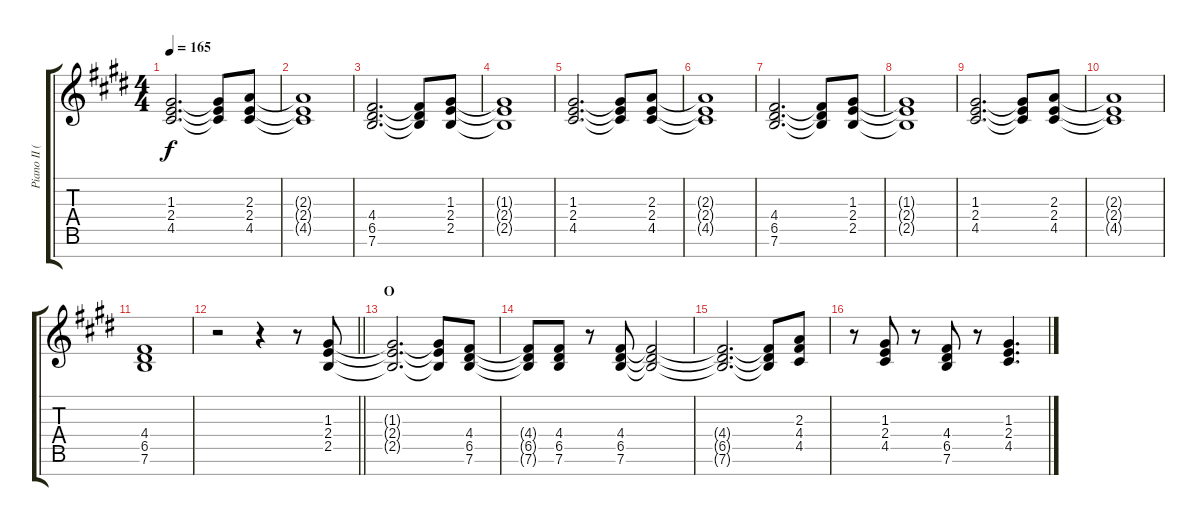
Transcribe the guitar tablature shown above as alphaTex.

\track ("Piano II (Right Hand)" "Piano II (") {instrument acousticgrandpiano}
\staff {score tabs}
\tuning (E5 B4 G4 D4 A3 E3 B2) {hide}
\ts (4 4)
\tempo 165
\clef g2
\ks e
(1.3 2.4 4.5).2{d dy f} (1.3{t} 2.4{t} 4.5{t}).8 (2.3 2.4 4.5).8 |
(2.3{t} 2.4{t} 4.5{t}).1 |
(4.4 6.5 7.6).2{d} (4.4{t} 6.5{t} 7.6{t}).8 (1.3 2.4 2.5).8 |
(1.3{t} 2.4{t} 2.5{t}).1 |
(1.3 2.4 4.5).2{d} (1.3{t} 2.4{t} 4.5{t}).8 (2.3 2.4 4.5).8 |
(2.3{t} 2.4{t} 4.5{t}).1 |
(4.4 6.5 7.6).2{d} (4.4{t} 6.5{t} 7.6{t}).8 (1.3 2.4 2.5).8 |
(1.3{t} 2.4{t} 2.5{t}).1 |
(1.3 2.4 4.5).2{d} (1.3{t} 2.4{t} 4.5{t}).8 (2.3 2.4 4.5).8 |
(2.3{t} 2.4{t} 4.5{t}).1 |
(4.4 6.5 7.6).1 |
\barLineRight lightlight
r.2 r.4 r.8 (1.3 2.4 2.5).8 |
\section ("" "O")
(1.3{t} 2.4{t} 2.5{t}).2{d} (1.3{t} 2.4{t} 2.5{t}).8 (4.4 6.5 7.6).8 |
(4.4{t} 6.5{t} 7.6{t}).8 (4.4 6.5 7.6).8 r.8 (4.4 6.5 7.6).8 (4.4{t} 6.5{t} 7.6{t}).2 |
(4.4{t} 6.5{t} 7.6{t}).2{d} (4.4{t} 6.5{t} 7.6{t}).8 (2.3 4.4 4.5).8 |
r.8 (1.3 2.4 4.5).8 r.8 (4.4 6.5 7.6).8 r.8 (1.3 2.4 4.5).4{d}
